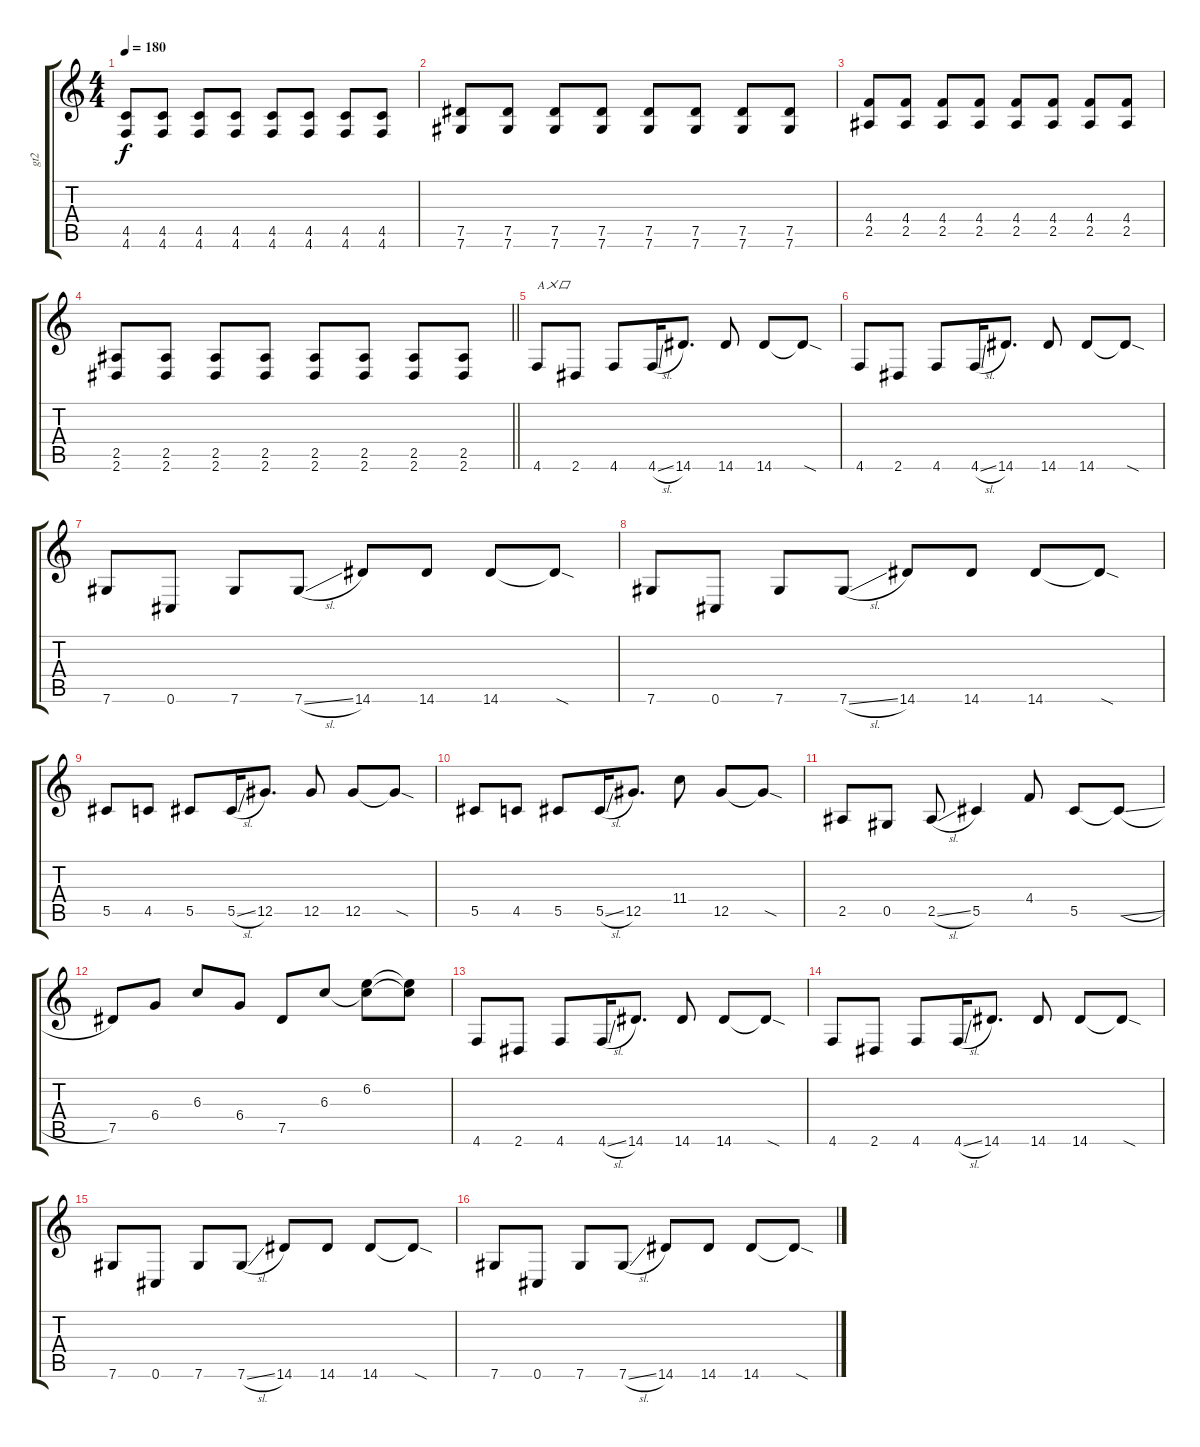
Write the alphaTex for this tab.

\track ("gt2" "gt2") {instrument distortionguitar}
\staff {score tabs}
\tuning (Eb4 Bb3 Gb3 Db3 Ab2 Db2) {hide}
\ts (4 4)
\tempo 180
\clef g2
\ks c
(4.5 4.6).8{dy f} (4.5 4.6).8 (4.5 4.6).8 (4.5 4.6).8 (4.5 4.6).8 (4.5 4.6).8 (4.5 4.6).8 (4.5 4.6).8 |
(7.5 7.6).8 (7.5 7.6).8 (7.5 7.6).8 (7.5 7.6).8 (7.5 7.6).8 (7.5 7.6).8 (7.5 7.6).8 (7.5 7.6).8 |
(4.4 2.5).8 (4.4 2.5).8 (4.4 2.5).8 (4.4 2.5).8 (4.4 2.5).8 (4.4 2.5).8 (4.4 2.5).8 (4.4 2.5).8 |
\barLineRight lightlight
(2.5 2.6).8 (2.5 2.6).8 (2.5 2.6).8 (2.5 2.6).8 (2.5 2.6).8 (2.5 2.6).8 (2.5 2.6).8 (2.5 2.6).8 |
4.6.8{txt "Aメロ"} 2.6.8 4.6.8 4.6{sl}.16 14.6.8{d} 14.6.8 14.6.8 14.6{sod t}.8 |
4.6.8 2.6.8 4.6.8 4.6{sl}.16 14.6.8{d} 14.6.8 14.6.8 14.6{sod t}.8 |
7.6.8 0.6.8 7.6.8 7.6{sl}.8 14.6.8 14.6.8 14.6.8 14.6{sod t}.8 |
7.6.8 0.6.8 7.6.8 7.6{sl}.8 14.6.8 14.6.8 14.6.8 14.6{sod t}.8 |
5.5.8 4.5.8 5.5.8 5.5{sl}.16 12.5.8{d} 12.5.8 12.5.8 12.5{sod t}.8 |
5.5.8 4.5.8 5.5.8 5.5{sl}.16 12.5.8{d} 11.4.8 12.5.8 12.5{sod t}.8 |
2.5.8 0.5.8 2.5{sl}.8 5.5.4 4.4.8 5.5.8 5.5{sl t}.8 |
7.5.8 6.4.8 6.3.8 6.4.8 7.5.8 6.3.8 (6.2 6.3{t}).8 (6.2{t} 6.3{t}).8 |
4.6.8 2.6.8 4.6.8 4.6{sl}.16 14.6.8{d} 14.6.8 14.6.8 14.6{sod t}.8 |
4.6.8 2.6.8 4.6.8 4.6{sl}.16 14.6.8{d} 14.6.8 14.6.8 14.6{sod t}.8 |
7.6.8 0.6.8 7.6.8 7.6{sl}.8 14.6.8 14.6.8 14.6.8 14.6{sod t}.8 |
7.6.8 0.6.8 7.6.8 7.6{sl}.8 14.6.8 14.6.8 14.6.8 14.6{sod t}.8
